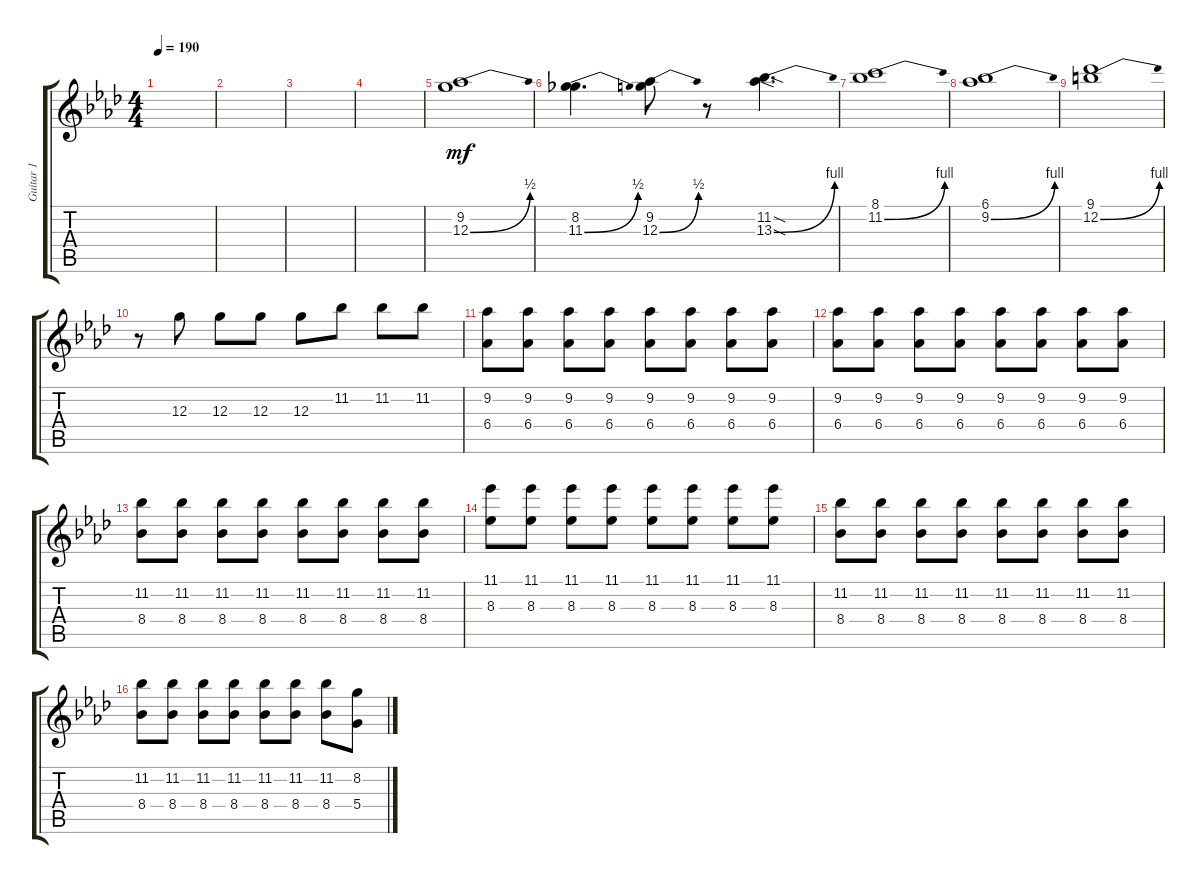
\track ("Guitar 1" "Guitar 1") {instrument contrabass}
\staff {score tabs}
\tuning (E4 B3 G3 D3 A2 E2) {hide}
\ts (4 4)
\tempo 190
\clef g2
\ks ab
|
|
|
|
(9.2 12.3{be (bend 0 0 60 2)}).1{dy mf} |
(8.2 11.3{be (bend 0 0 60 2)}).4{d} (9.2 12.3{be (bend 0 0 60 2)}).8 r.8 (11.2{sod} 13.3{be (bend 0 0 60 4) sod}).4{d} |
(8.1 11.2{be (bend 0 0 60 4)}).1 |
(6.1 9.2{be (bend 0 0 60 4)}).1 |
(9.1 12.2{be (bend 0 0 60 4)}).1 |
r.8 12.3.8 12.3.8 12.3.8 12.3.8 11.2.8 11.2.8 11.2.8 |
(9.2 6.4).8 (9.2 6.4).8 (9.2 6.4).8 (9.2 6.4).8 (9.2 6.4).8 (9.2 6.4).8 (9.2 6.4).8 (9.2 6.4).8 |
(9.2 6.4).8 (9.2 6.4).8 (9.2 6.4).8 (9.2 6.4).8 (9.2 6.4).8 (9.2 6.4).8 (9.2 6.4).8 (9.2 6.4).8 |
(11.2 8.4).8 (11.2 8.4).8 (11.2 8.4).8 (11.2 8.4).8 (11.2 8.4).8 (11.2 8.4).8 (11.2 8.4).8 (11.2 8.4).8 |
(11.1 8.3).8 (11.1 8.3).8 (11.1 8.3).8 (11.1 8.3).8 (11.1 8.3).8 (11.1 8.3).8 (11.1 8.3).8 (11.1 8.3).8 |
(11.2 8.4).8 (11.2 8.4).8 (11.2 8.4).8 (11.2 8.4).8 (11.2 8.4).8 (11.2 8.4).8 (11.2 8.4).8 (11.2 8.4).8 |
(11.2 8.4).8 (11.2 8.4).8 (11.2 8.4).8 (11.2 8.4).8 (11.2 8.4).8 (11.2 8.4).8 (11.2 8.4).8 (8.2 5.4).8
